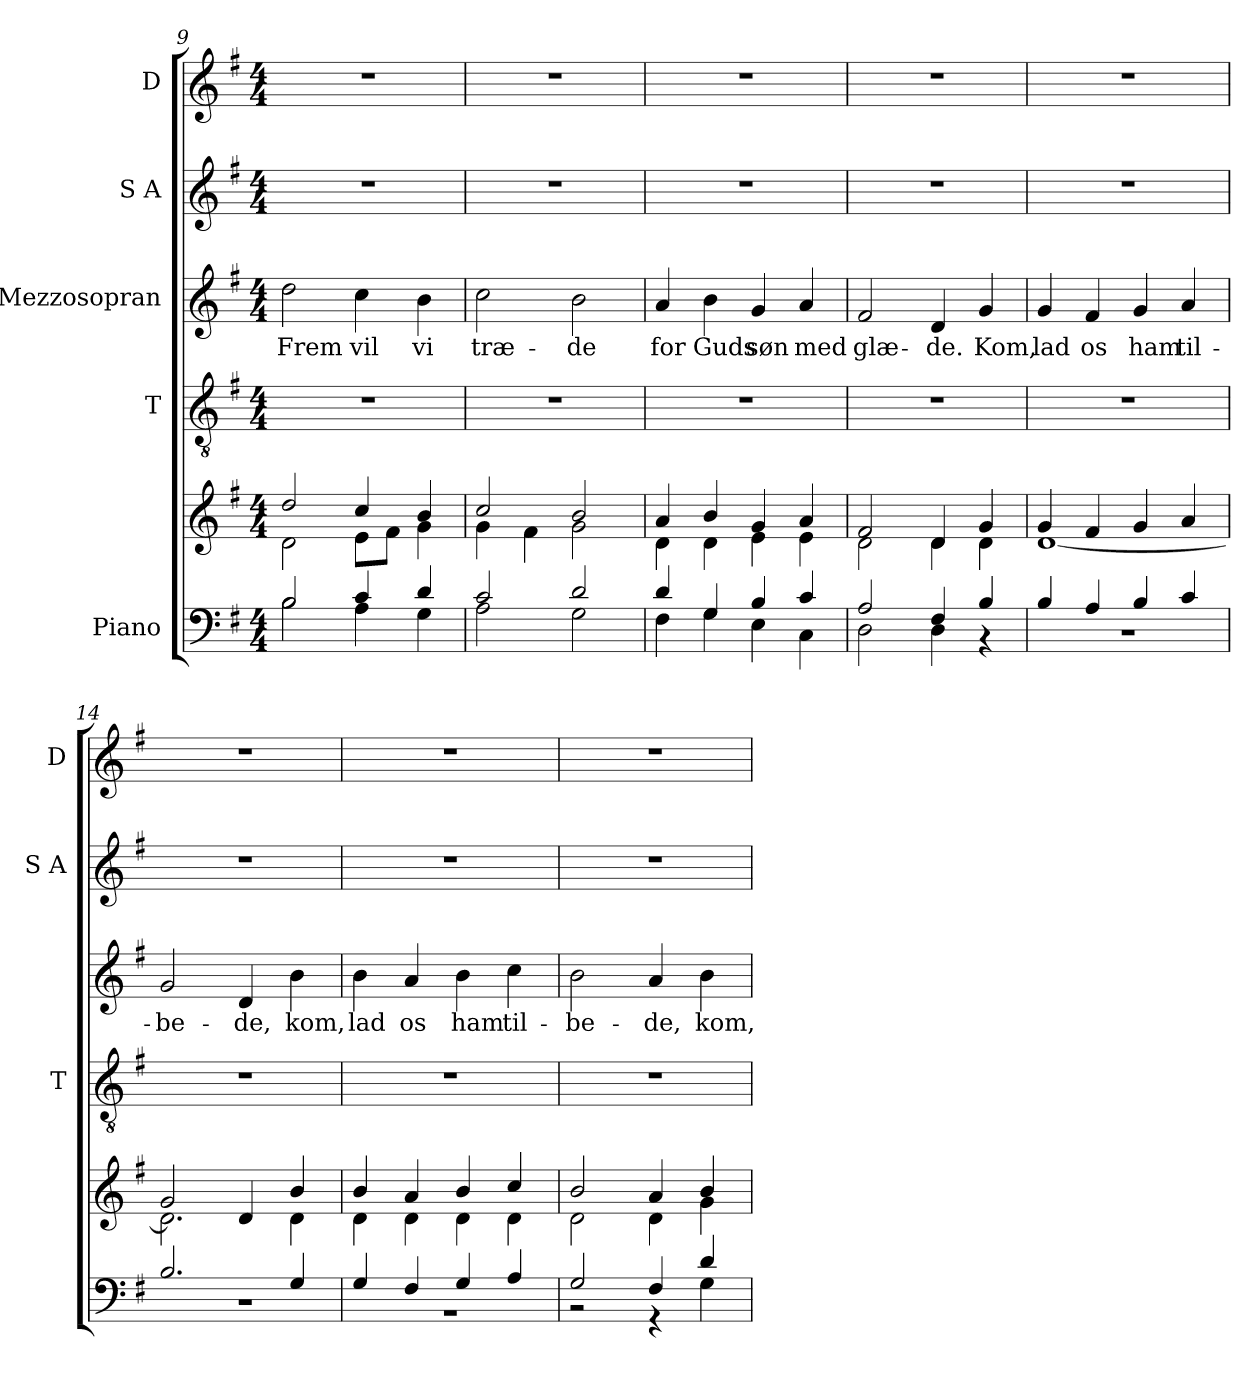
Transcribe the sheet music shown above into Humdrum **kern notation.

**kern	**kern	**kern	**kern	**text	**kern	**kern
*part5	*part5	*part4	*part3	*part3	*part2	*part1
*staff6	*staff5	*staff4	*staff3	*staff3	*staff2	*staff1
*I"Piano	*	*I"T	*I"Mezzosopran	*	*I"S A	*I"D
*	*	*I'T	*	*	*I'S A	*I'D
*clefF4	*clefG2	*clefGv2	*clefG2	*	*clefG2	*clefG2
*k[f#]	*k[f#]	*k[f#]	*k[f#]	*	*k[f#]	*k[f#]
*M4/4	*M4/4	*M4/4	*M4/4	*	*M4/4	*M4/4
=9	=9	=9	=9	=9	=9	=9
*^	*^	*	*	*	*	*
!	!	!	!	!	!	!LO:LY:b	!	!
2B/	2B\	2dd/	2d\	1r	2dd\	Frem	1r	1r
!	!	!	!	!	!	!LO:LY:b	!	!
4c/	4A\	4cc/	8e\L	.	4cc\	vil	.	.
.	.	.	8f#\J	.	.	.	.	.
!	!	!	!	!	!	!LO:LY:b	!	!
4d/	4G\	4b/	4g\	.	4b\	vi	.	.
=10	=10	=10	=10	=10	=10	=10	=10	=10
!	!	!	!	!	!	!LO:LY:b	!	!
2c/	2A\	2cc/	4g\	1r	2cc\	træ-	1r	1r
.	.	.	4f#\	.	.	.	.	.
!	!	!	!	!	!	!LO:LY:b	!	!
2d/	2G\	2b/	2g\	.	2b\	-de	.	.
=11	=11	=11	=11	=11	=11	=11	=11	=11
!	!	!	!	!	!	!LO:LY:b	!	!
4d/	4F#\	4a/	4d\	1r	4a/	for	1r	1r
!	!	!	!	!	!	!LO:LY:b	!	!
4G/	4G\	4b/	4d\	.	4b\	Guds	.	.
!	!	!	!	!	!	!LO:LY:b	!	!
4B/	4E\	4g/	4e\	.	4g/	søn	.	.
!	!	!	!	!	!	!LO:LY:b	!	!
4c/	4C\	4a/	4e\	.	4a/	med	.	.
=12	=12	=12	=12	=12	=12	=12	=12	=12
!	!	!	!	!	!	!LO:LY:b	!	!
2A/	2D\	2f#/	2d\	1r	2f#/	glæ-	1r	1r
!	!	!	!	!	!	!LO:LY:b	!	!
4F#/	4D\	4d/	4d\	.	4d/	-de.	.	.
!	!	!	!	!	!	!LO:LY:b	!	!
4B/	4r	4g/	4d\	.	4g/	Kom,	.	.
!!LO:LB:g=z
=13	=13	=13	=13	=13	=13	=13	=13	=13
!	!	!	!	!	!	!LO:LY:b	!	!
4B/	1r	4g/	[1d	1r	4g/	lad	1r	1r
!	!	!	!	!	!	!LO:LY:b	!	!
4A/	.	4f#/	.	.	4f#/	os	.	.
!	!	!	!	!	!	!LO:LY:b	!	!
4B/	.	4g/	.	.	4g/	ham	.	.
!	!	!	!	!	!	!LO:LY:b	!	!
4c/	.	4a/	.	.	4a/	til-	.	.
=14	=14	=14	=14	=14	=14	=14	=14	=14
!	!	!	!	!	!	!LO:LY:b	!	!
2.B/	1r	2g/	2.d\]	1r	2g/	-be-	1r	1r
!	!	!	!	!	!	!LO:LY:b	!	!
.	.	4d/	.	.	4d/	-de,	.	.
!	!	!	!	!	!	!LO:LY:b	!	!
4G/	.	4b/	4d\	.	4b\	kom,	.	.
=15	=15	=15	=15	=15	=15	=15	=15	=15
!	!	!	!	!	!	!LO:LY:b	!	!
4G/	1r	4b/	4d\	1r	4b\	lad	1r	1r
!	!	!	!	!	!	!LO:LY:b	!	!
4F#/	.	4a/	4d\	.	4a/	os	.	.
!	!	!	!	!	!	!LO:LY:b	!	!
4G/	.	4b/	4d\	.	4b\	ham	.	.
!	!	!	!	!	!	!LO:LY:b	!	!
4A/	.	4cc/	4d\	.	4cc\	til-	.	.
=16	=16	=16	=16	=16	=16	=16	=16	=16
!	!	!	!	!	!	!LO:LY:b	!	!
2G/	2r	2b/	2d\	1r	2b\	-be-	1r	1r
!	!	!	!	!	!	!LO:LY:b	!	!
4F#/	4r	4a/	4d\	.	4a/	-de,	.	.
!	!	!	!	!	!	!LO:LY:b	!	!
4d/	4G\	4b/	4g\	.	4b\	kom,	.	.
*v	*v	*	*	*	*	*	*	*
*	*v	*v	*	*	*	*	*
=	=	=	=	=	=	=
*-	*-	*-	*-	*-	*-	*-
